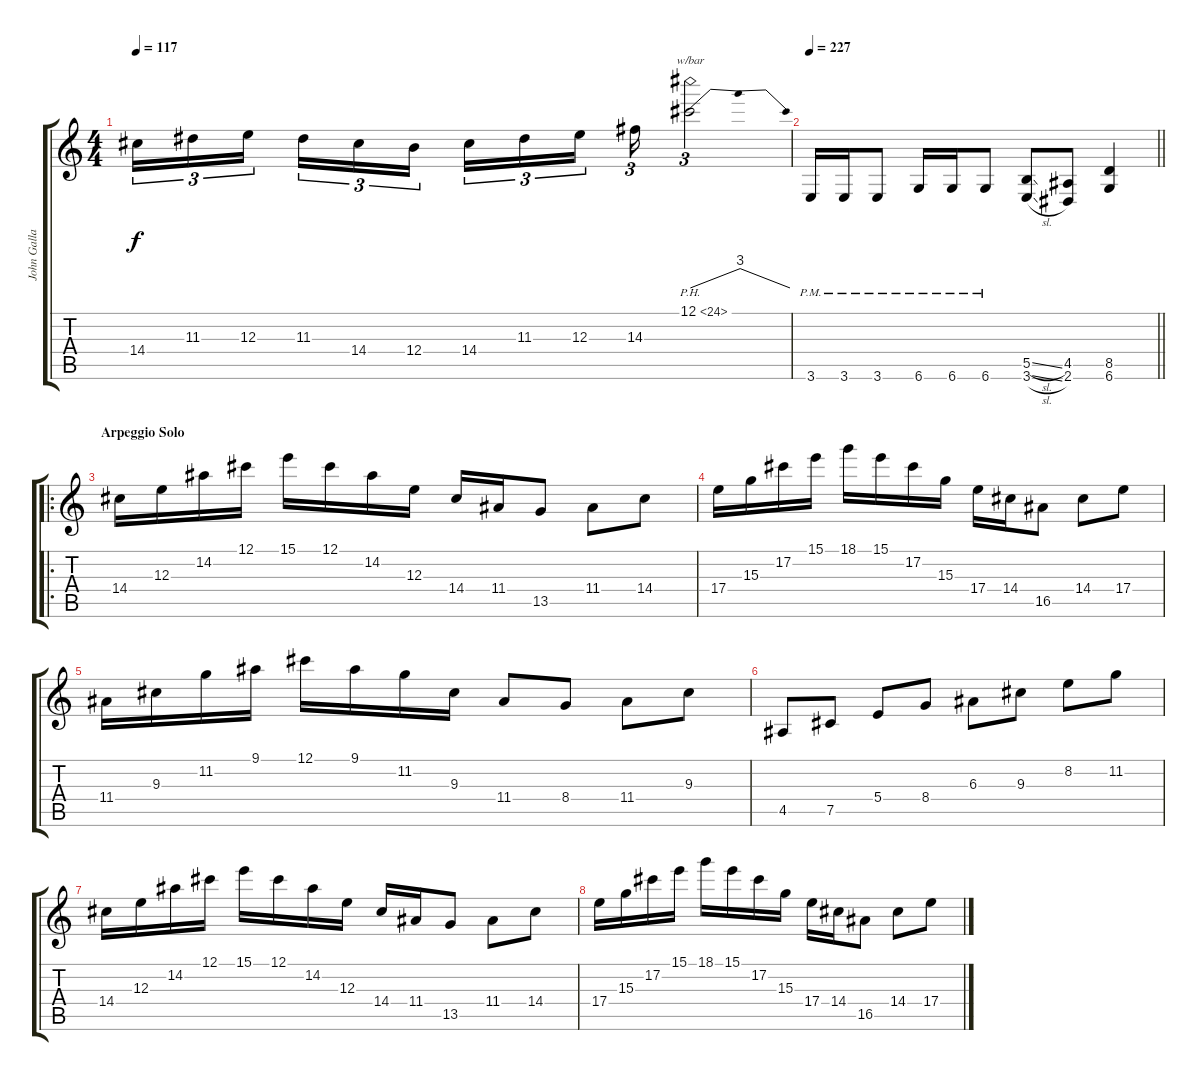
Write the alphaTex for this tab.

\track ("John Gallagher" "John Galla") {instrument distortionguitar}
\staff {score tabs}
\tuning (Db4 Ab3 E3 B2 Gb2 Db2) {hide}
\ts (4 4)
\tempo 117
\clef g2
\ks c
14.4.16{tu (3 2) dy f} 11.3.16{tu (3 2)} 12.3.16{tu (3 2) beam splitsecondary} 11.3.16{tu (3 2)} 14.4.16{tu (3 2)} 12.4.16{tu (3 2)} 14.4.16{tu (3 2)} 11.3.16{tu (3 2)} 12.3.16{tu (3 2) beam splitsecondary} 14.3.16{tu (3 2)} 12.1{ph 12}.2{tu (3 2) tbe (dip default 0 0 45 12 60 0)} |
\tempo 227
\barLineRight lightlight
3.6{pm}.16 3.6{pm}.16 3.6{pm}.8 6.6{pm}.16 6.6{pm}.16 6.6{pm}.8 (5.5{sl} 3.6{sl}).8 (4.5 2.6).8 (8.5 6.6).4 |
\ro
\section ("" "Arpeggio Solo")
14.4.16 12.3.16 14.2.16 12.1.16 15.1.16 12.1.16 14.2.16 12.3.16 14.4.16 11.4.16 13.5.8 11.4.8 14.4.8 |
17.4.16 15.3.16 17.2.16 15.1.16 18.1.16 15.1.16 17.2.16 15.3.16 17.4.16 14.4.16 16.5.8 14.4.8 17.4.8 |
11.4.16 9.3.16 11.2.16 9.1.16 12.1.16 9.1.16 11.2.16 9.3.16 11.4.8 8.4.8 11.4.8 9.3.8 |
4.5.8 7.5.8 5.4.8 8.4.8 6.3.8 9.3.8 8.2.8 11.2.8 |
14.4.16 12.3.16 14.2.16 12.1.16 15.1.16 12.1.16 14.2.16 12.3.16 14.4.16 11.4.16 13.5.8 11.4.8 14.4.8 |
17.4.16 15.3.16 17.2.16 15.1.16 18.1.16 15.1.16 17.2.16 15.3.16 17.4.16 14.4.16 16.5.8 14.4.8 17.4.8
